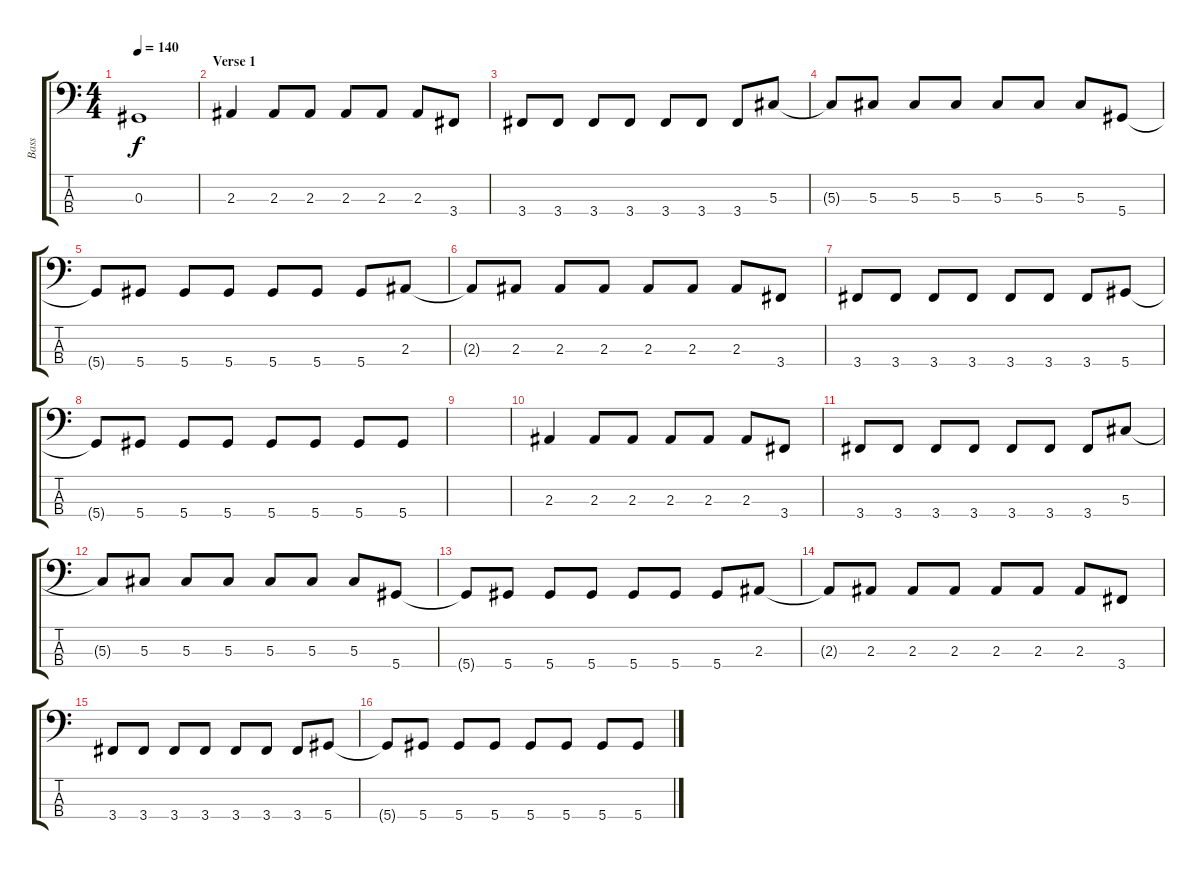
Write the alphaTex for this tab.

\track ("Bass" "Bass") {instrument electricbassfinger}
\staff {score tabs}
\tuning (Gb2 Db2 Ab1 Eb1) {hide}
\ts (4 4)
\tempo 140
\clef f4
\ks c
0.3{t}.1{dy f} |
\section ("" "Verse 1")
2.3.4 2.3.8 2.3.8 2.3.8 2.3.8 2.3.8 3.4.8 |
3.4.8 3.4.8 3.4.8 3.4.8 3.4.8 3.4.8 3.4.8 5.3.8 |
5.3{t}.8 5.3.8 5.3.8 5.3.8 5.3.8 5.3.8 5.3.8 5.4.8 |
5.4{t}.8 5.4.8 5.4.8 5.4.8 5.4.8 5.4.8 5.4.8 2.3.8 |
2.3{t}.8 2.3.8 2.3.8 2.3.8 2.3.8 2.3.8 2.3.8 3.4.8 |
3.4.8 3.4.8 3.4.8 3.4.8 3.4.8 3.4.8 3.4.8 5.4.8 |
5.4{t}.8 5.4.8 5.4.8 5.4.8 5.4.8 5.4.8 5.4.8 5.4.8 |
|
2.3.4 2.3.8 2.3.8 2.3.8 2.3.8 2.3.8 3.4.8 |
3.4.8 3.4.8 3.4.8 3.4.8 3.4.8 3.4.8 3.4.8 5.3.8 |
5.3{t}.8 5.3.8 5.3.8 5.3.8 5.3.8 5.3.8 5.3.8 5.4.8 |
5.4{t}.8 5.4.8 5.4.8 5.4.8 5.4.8 5.4.8 5.4.8 2.3.8 |
2.3{t}.8 2.3.8 2.3.8 2.3.8 2.3.8 2.3.8 2.3.8 3.4.8 |
3.4.8 3.4.8 3.4.8 3.4.8 3.4.8 3.4.8 3.4.8 5.4.8 |
5.4{t}.8 5.4.8 5.4.8 5.4.8 5.4.8 5.4.8 5.4.8 5.4.8
